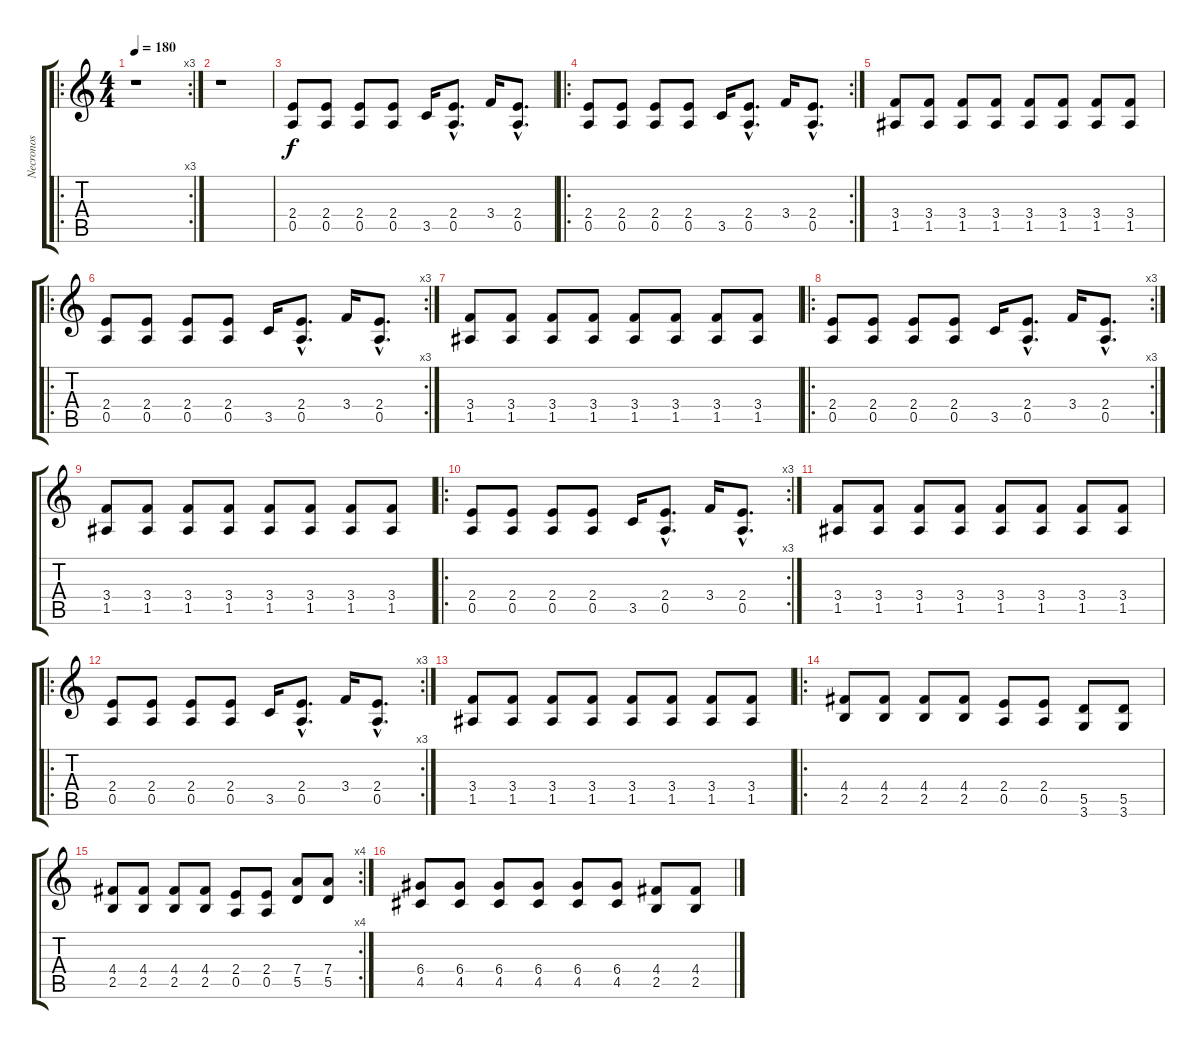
\track ("Necronos" "Necronos") {instrument distortionguitar}
\staff {score tabs}
\tuning (E4 B3 G3 D3 A2 E2) {hide}
\ro
\rc 3
\ts (4 4)
\tempo 180
\clef g2
\ks c
r.1{dy f instrument distortionguitar} |
r.1 |
(2.4 0.5).8 (2.4 0.5).8 (2.4 0.5).8 (2.4 0.5).8 3.5.16 (2.4{hac} 0.5{hac}).8{d} 3.4.16 (2.4{hac} 0.5{hac}).8{d} |
\ro
\rc 2
(2.4 0.5).8 (2.4 0.5).8 (2.4 0.5).8 (2.4 0.5).8 3.5.16 (2.4{hac} 0.5{hac}).8{d} 3.4.16 (2.4{hac} 0.5{hac}).8{d} |
(3.4 1.5).8 (3.4 1.5).8 (3.4 1.5).8 (3.4 1.5).8 (3.4 1.5).8 (3.4 1.5).8 (3.4 1.5).8 (3.4 1.5).8 |
\ro
\rc 3
(2.4 0.5).8 (2.4 0.5).8 (2.4 0.5).8 (2.4 0.5).8 3.5.16 (2.4{hac} 0.5{hac}).8{d} 3.4.16 (2.4{hac} 0.5{hac}).8{d} |
(3.4 1.5).8 (3.4 1.5).8 (3.4 1.5).8 (3.4 1.5).8 (3.4 1.5).8 (3.4 1.5).8 (3.4 1.5).8 (3.4 1.5).8 |
\ro
\rc 3
(2.4 0.5).8 (2.4 0.5).8 (2.4 0.5).8 (2.4 0.5).8 3.5.16 (2.4{hac} 0.5{hac}).8{d} 3.4.16 (2.4{hac} 0.5{hac}).8{d} |
(3.4 1.5).8 (3.4 1.5).8 (3.4 1.5).8 (3.4 1.5).8 (3.4 1.5).8 (3.4 1.5).8 (3.4 1.5).8 (3.4 1.5).8 |
\ro
\rc 3
(2.4 0.5).8 (2.4 0.5).8 (2.4 0.5).8 (2.4 0.5).8 3.5.16 (2.4{hac} 0.5{hac}).8{d} 3.4.16 (2.4{hac} 0.5{hac}).8{d} |
(3.4 1.5).8 (3.4 1.5).8 (3.4 1.5).8 (3.4 1.5).8 (3.4 1.5).8 (3.4 1.5).8 (3.4 1.5).8 (3.4 1.5).8 |
\ro
\rc 3
(2.4 0.5).8 (2.4 0.5).8 (2.4 0.5).8 (2.4 0.5).8 3.5.16 (2.4{hac} 0.5{hac}).8{d} 3.4.16 (2.4{hac} 0.5{hac}).8{d} |
(3.4 1.5).8 (3.4 1.5).8 (3.4 1.5).8 (3.4 1.5).8 (3.4 1.5).8 (3.4 1.5).8 (3.4 1.5).8 (3.4 1.5).8 |
\ro
(4.4 2.5).8 (4.4 2.5).8 (4.4 2.5).8 (4.4 2.5).8 (2.4 0.5).8 (2.4 0.5).8 (5.5 3.6).8 (5.5 3.6).8 |
\rc 4
(4.4 2.5).8 (4.4 2.5).8 (4.4 2.5).8 (4.4 2.5).8 (2.4 0.5).8 (2.4 0.5).8 (7.4 5.5).8 (7.4 5.5).8 |
(6.4 4.5).8 (6.4 4.5).8 (6.4 4.5).8 (6.4 4.5).8 (6.4 4.5).8 (6.4 4.5).8 (4.4 2.5).8 (4.4 2.5).8
